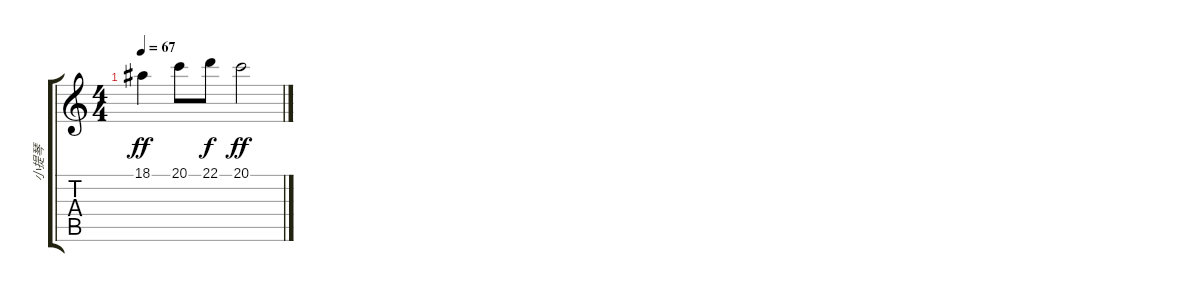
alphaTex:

\track ("小提琴" "小提琴") {instrument violin}
\staff {score tabs}
\tuning (E4 B3 G3 D3 A2 E2) {hide}
\ts (4 4)
\tempo 67
\clef g2
\ks c
18.1.4{dy ff} 20.1.8 22.1.8{dy f} 20.1.2{dy ff}
